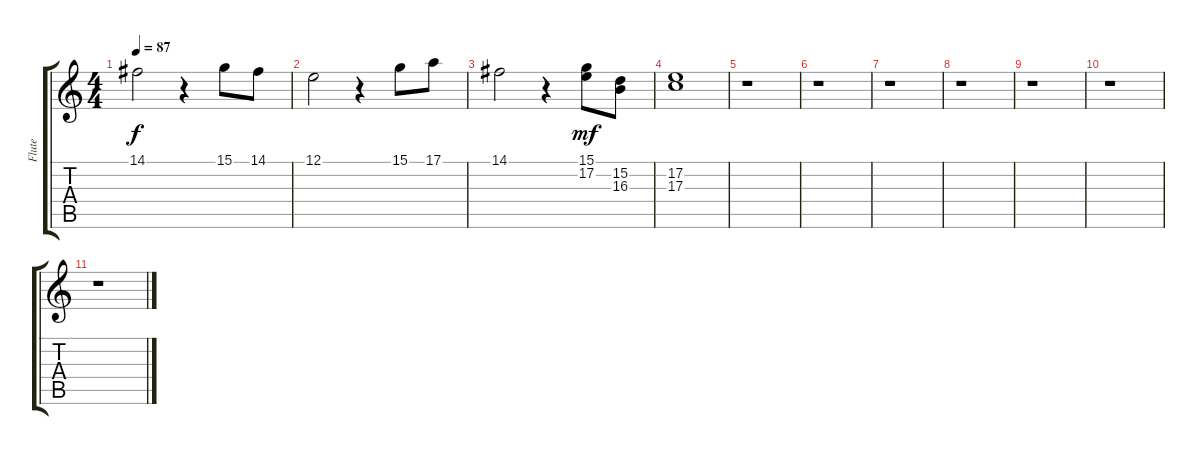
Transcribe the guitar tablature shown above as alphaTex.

\track ("Flute" "Flute") {instrument flute}
\staff {score tabs}
\tuning (E4 B3 G3 D3 A2 E2) {hide}
\ts (4 4)
\tempo 87
\clef g2
\ks c
14.1.2{dy f} r.4 15.1.8 14.1.8 |
12.1.2 r.4 15.1.8 17.1.8 |
14.1.2 r.4 (15.1 17.2).8{dy mf} (15.2 16.3).8 |
(17.2 17.3).1{volume 0} |
r.1 |
r.1 |
r.1 |
r.1 |
r.1 |
r.1 |
r.1
